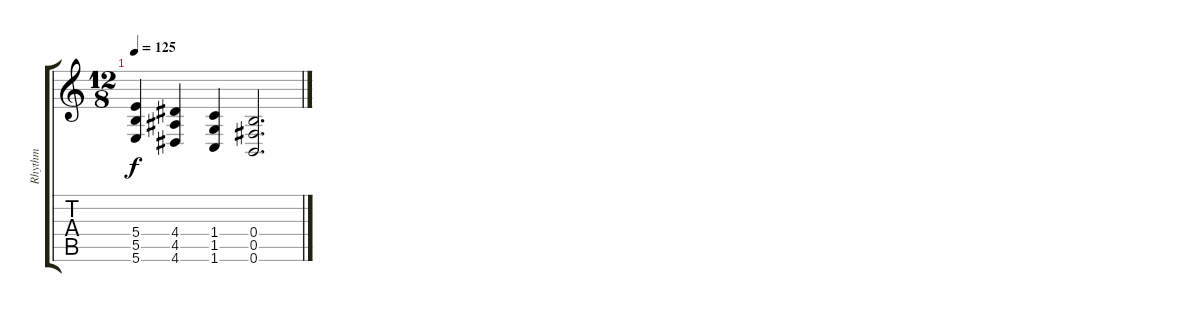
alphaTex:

\track ("Rhythm" "Rhythm") {instrument distortionguitar}
\staff {score tabs}
\tuning (Db4 Ab3 E3 B2 Gb2 B1) {hide}
\ts (12 8)
\tempo 125
\clef g2
\ks c
(5.4 5.5 5.6).4{dy f} (4.4 4.5 4.6).4 (1.4 1.5 1.6).4 (0.4 0.5 0.6).2{d}
